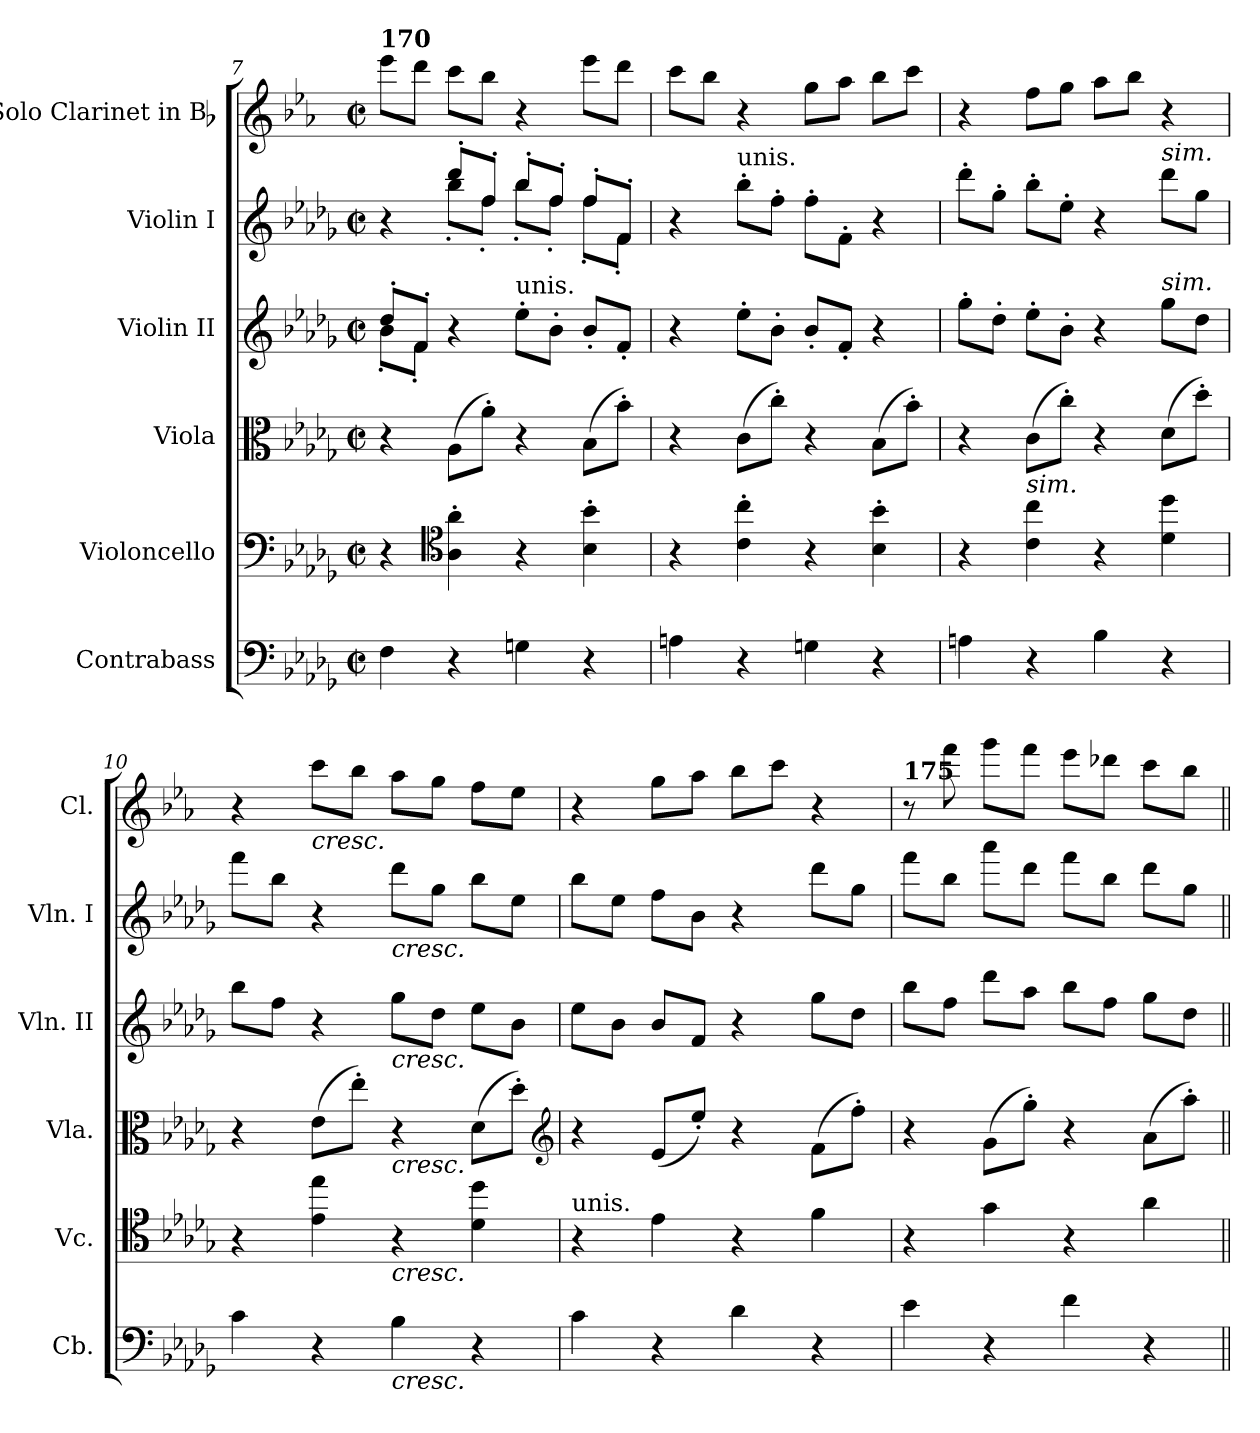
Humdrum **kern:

**kern	**kern	**kern	**kern	**kern	**kern
*part6	*part5	*part4	*part3	*part2	*part1
*staff6	*staff5	*staff4	*staff3	*staff2	*staff1
*I"Contrabass	*I"Violoncello	*I"Viola	*I"Violin II	*I"Violin I	*I"Solo Clarinet in Bb
*I'Cb.	*I'Vc.	*I'Vla.	*I'Vln. II	*I'Vln. I	*I'Cl.
*clefF4	*clefF4	*clefC3	*clefG2	*clefG2	*clefG2
*	*	*	*	*	*ITrd1c2
*k[b-e-a-d-g-]	*k[b-e-a-d-g-]	*k[b-e-a-d-g-]	*k[b-e-a-d-g-]	*k[b-e-a-d-g-]	*k[b-e-a-d-g-]
*D-:	*D-:	*D-:	*D-:	*D-:	*D-:
*M2/2	*M2/2	*M2/2	*M2/2	*M2/2	*M2/2
*met(c|)	*met(c|)	*met(c|)	*met(c|)	*met(c|)	*met(c|)
=7	=7	=7	=7	=7	=7
*	*	*	*^	*^	*
!	!	!	!	!	!	!	!LO:TX:a:B:t=170
4F	4r	4r	8dd-'L	8b-'L	4r	4ryy	8ddd-L
.	.	.	8f'J	8f'J	.	.	8cccJ
*	*clefC4	*	*	*	*	*	*
4r	4A-' 4a-'	(8A-L	4r	2.ryy	8ddd-'L	8bb-'L	8bb-L
.	.	8a-'J)	.	.	8ff'J	8ff'J	8aa-J
!	!	!	!LO:TX:a:t=unis.	!	!	!	!
4Gn	4r	4r	8ee-'L	.	8bb-'L	8bb-'L	4r
.	.	.	8b-'J	.	8ff'J	8ff'J	.
4r	4B-' 4b-'	(8B-L	8b-'L	.	8ff'L	8ff'L	8ddd-L
.	.	8b-'J)	8f'J	.	8f'J	8f'J	8cccJ
*	*	*	*v	*v	*	*	*
*	*	*	*	*v	*v	*
=8	=8	=8	=8	=8	=8
4An	4r	4r	4r	4r	8bb-L
.	.	.	.	.	8aa-J
!	!	!	!	!LO:TX:a:t=unis.	!
4r	4c' 4cc'	(8cL	8ee-'L	8bb-'L	4r
.	.	8cc'J)	8b-'J	8ff'J	.
4Gn	4r	4r	8b-'L	8ff'L	8ffL
.	.	.	8f'J	8f'J	8gg-J
4r	4B-' 4b-'	(8B-L	4r	4r	8aa-L
.	.	8b-'J)	.	.	8bb-J
=9	=9	=9	=9	=9	=9
4An	4r	4r	8gg-'L	8ddd-'L	4r
.	.	.	8dd-'J	8gg-'J	.
!	!LO:TX:a:i:t=sim.	!	!	!	!
4r	4c 4cc	(8cL	8ee-'L	8bb-'L	8ee-L
.	.	8cc'J)	8b-'J	8ee-'J	8ffJ
4B-	4r	4r	4r	4r	8gg-L
.	.	.	.	.	8aa-J
!	!	!	!	!LO:TX:a:i:t=sim.	!
!	!	!	!LO:TX:a:i:t=sim.	!	!
4r	4d- 4dd-	(8d-L	8gg-L	8ddd-L	4r
.	.	8dd-'J)	8dd-J	8gg-J	.
=10	=10	=10	=10	=10	=10
4c	4r	4r	8bb-L	8fffL	4r
.	.	.	8ffJ	8bb-J	.
!	!	!	!	!	!LO:TX:b:i:t=cresc.
4r	4e- 4ee-	(8e-L	4r	4r	8bb-L
.	.	8ee-'J)	.	.	8aa-J
!	!	!	!	!LO:TX:b:i:t=cresc.	!
!	!	!	!LO:TX:b:i:t=cresc.	!	!
!	!	!LO:TX:b:i:t=cresc.	!	!	!
!	!LO:TX:b:i:t=cresc.	!	!	!	!
!LO:TX:b:i:t=cresc.	!	!	!	!	!
4B-	4r	4r	8gg-L	8ddd-L	8gg-L
.	.	.	8dd-J	8gg-J	8ffJ
4r	4d- 4dd-	(8d-L	8ee-L	8bb-L	8ee-L
.	.	8dd-'J)	8b-J	8ee-J	8dd-J
*	*	*clefG2	*	*	*
=11	=11	=11	=11	=11	=11
!	!LO:TX:a:t=unis.	!	!	!	!
4c	4r	4r	8ee-L	8bb-L	4r
.	.	.	8b-J	8ee-J	.
4r	4e-	(8e-L	8b-L	8ffL	8ffL
.	.	8ee-'J)	8fJ	8b-J	8gg-J
4d-	4r	4r	4r	4r	8aa-L
.	.	.	.	.	8bb-J
4r	4f	(8fL	8gg-L	8ddd-L	4r
.	.	8ff'J)	8dd-J	8gg-J	.
=12	=12	=12	=12	=12	=12
!	!	!	!	!	!LO:TX:a:B:t=175
4e-	4r	4r	8bb-L	8fffL	8r
.	.	.	8ffJ	8bb-J	8eee-
4r	4g-	(8g-L	8ddd-L	8aaa-L	8fffL
.	.	8gg-'J)	8aa-J	8ddd-J	8eee-J
4f	4r	4r	8bb-L	8fffL	8ddd-L
.	.	.	8ffJ	8bb-J	8ccc-XJ
4r	4a-	(8a-L	8gg-L	8ddd-L	8bb-L
.	.	8aa-'J)	8dd-J	8gg-J	8aa-J
=||	=||	=||	=||	=||	=||
*-	*-	*-	*-	*-	*-
